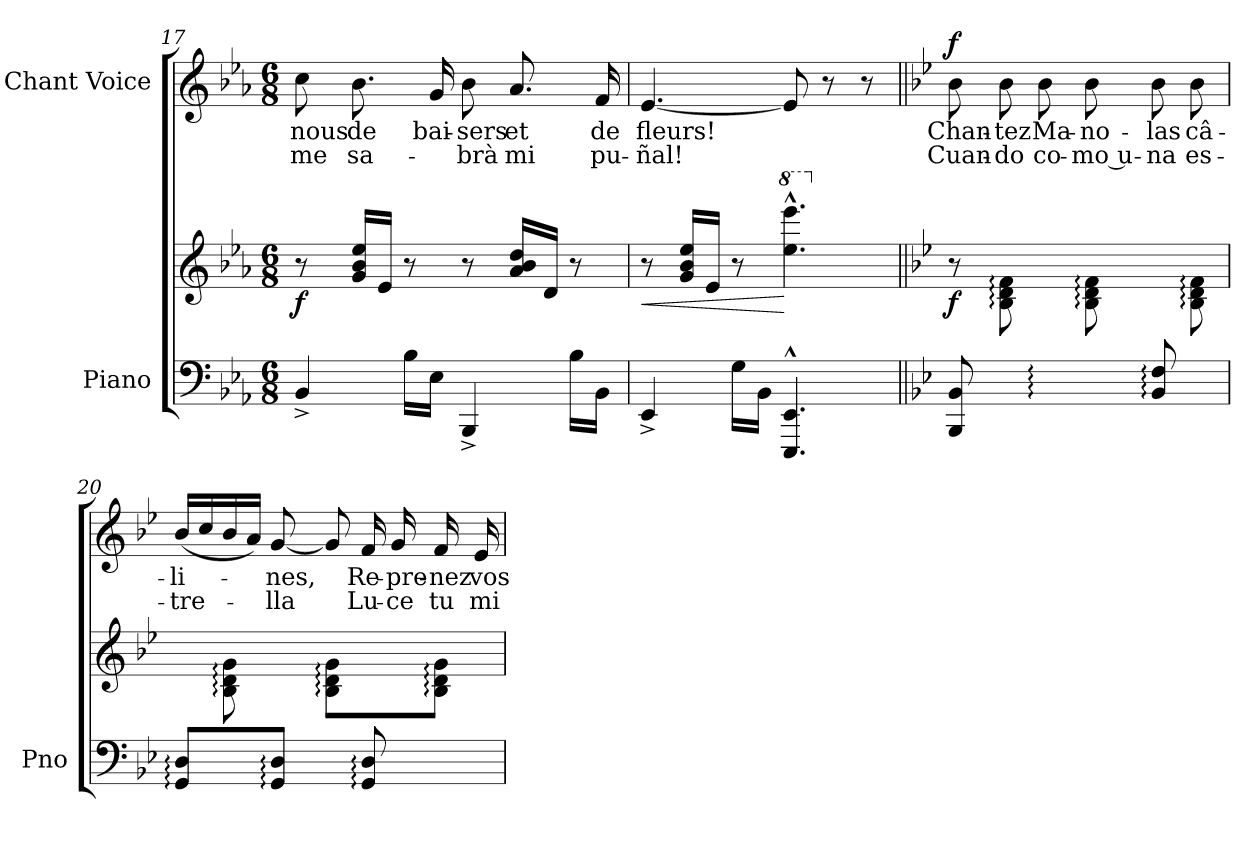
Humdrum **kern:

**kern	**kern	**dynam	**kern	**text	**text	**dynam
*part2	*part2	*part2	*part1	*part1	*part1	*part1
*staff3	*staff2	*staff2/3	*staff1	*staff1	*staff1	*staff1
*I"Piano	*	*	*I"Chant Voice	*	*	*
*I'Pno	*	*	*	*	*	*
*clefF4	*clefG2	*	*clefG2	*	*	*
*k[b-e-a-]	*k[b-e-a-]	*	*k[b-e-a-]	*	*	*
*M6/8	*M6/8	*	*M6/8	*	*	*
=17	=17	=17	=17	=17	=17	=17
!	!	!LO:DY:b	!	!LO:LY:b	!LO:LY:b	!
4BB-^/	8r	f	8cc\	nous	me	.
!	!	!	!	!LO:LY:b	!LO:LY:b	!
.	16g/ 16b-/ 16ee-/LL	.	8.b-\	de	sa-	.
.	16e-/JJ	.	.	.	.	.
16B-\LL	8r	.	.	.	.	.
!	!	!	!	!LO:LY:b	!	!
16E-\JJ	.	.	16g/	bai-	.	.
!	!	!	!	!LO:LY:b	!LO:LY:b	!
4BBB-^/	8r	.	8b-\	-sers	-brà	.
!	!	!	!	!LO:LY:b	!LO:LY:b	!
.	16a-/ 16b-/ 16dd/LL	.	8.a-/	et	mi	.
.	16d/JJ	.	.	.	.	.
16B-\LL	8r	.	.	.	.	.
!	!	!	!	!LO:LY:b	!LO:LY:b	!
16BB-\JJ	.	.	16f/	de	pu-	.
=18	=18	=18	=18	=18	=18	=18
!	!	!LO:HP:b	!	!LO:LY:b	!LO:LY:b	!
4EE-^/	8r	<	[4.e-/	fleurs!	-ñal!	.
.	16g/ 16b-/ 16ee-/LL	.	.	.	.	.
.	16e-/JJ	.	.	.	.	.
16G\LL	8r	.	.	.	.	.
16BB-\JJ	.	.	.	.	.	.
*	*8va	*	*	*	*	*
4.EEE-/^^ 4.EE-/^^	4.eee-\^^ 4.eeee-\^^	[	8e-/]	.	.	.
.	.	.	8r	.	.	.
.	.	.	8r	.	.	.
!!LO:PB:g=z
=19||	=19||	=19||	=19||	=19||	=19||	=19||
*k[b-e-]	*k[b-e-]	*	*k[b-e-]	*	*	*
*^	*	*	*	*	*	*
*	*	*X8va	*	*	*	*	*
!	!	!	!LO:DY:b	!	!LO:LY:b	!LO:LY:b	!LO:DY:a
4ryy	8BBB-/ 8BB-/	8r	f	8b-\	Chan-	Cuan-	f
!	!	!	!	!	!LO:LY:b	!LO:LY:b	!
.	4ryy	8B-\: 8d\: 8f\:L	.	8b-\	-tez	-do	.
!	!	!	!	!	!LO:LY:b	!LO:LY:b	!
8BB-/: 8F/:J	.	8ryy	.	8b-\	Ma-	co-	.
!	!	!	!	!	!LO:LY:b	!LO:LY:b	!
8ryy	4.ryy	8B-\: 8d\: 8f\:L	.	8b-\	-no-	-mo u-	.
!	!	!	!	!	!LO:LY:b	!LO:LY:b	!
8BB-/: 8F/:	.	8ryy	.	8b-\	-las	-na	.
!	!	!	!	!	!LO:LY:b	!LO:LY:b	!
8ryy	.	8B-\: 8d\: 8f\:J	.	8b-\	câ-	es-	.
=20	=20	=20	=20	=20	=20	=20	=20
*	*	*^	*	*	*	*	*
!	!	!	!	!	!	!LO:LY:b	!LO:LY:b	!
2ryy	8GG/: 8D/:L	4.ryy	8ryy	.	(<16b-/LL	-li-	-tre-	.
.	.	.	.	.	16cc/	.	.	.
.	8ryy	.	8B-\: 8d\: 8g\:	.	16b-/	.	.	.
.	.	.	.	.	16a/JJ)	.	.	.
!	!	!	!	!	!	!LO:LY:b	!LO:LY:b	!
.	8GG/: 8D/:J	.	2ryy	.	[8g/	-nes,	-lla	.
.	4.ryy	8B-\: 8d\: 8g\:L	.	.	8g/]	.	.	.
!	!	!	!	!	!	!LO:LY:b	!LO:LY:b	!
8GG/: 8D/:	.	8ryy	.	.	16f/	Re-	Lu-	.
!	!	!	!	!	!	!LO:LY:b	!LO:LY:b	!
.	.	.	.	.	16g/	-pre-	-ce	.
!	!	!	!	!	!	!LO:LY:b	!LO:LY:b	!
8ryy	.	8B-\: 8d\: 8g\:J	.	.	16f/	-nez	tu	.
!	!	!	!	!	!	!LO:LY:b	!LO:LY:b	!
.	.	.	.	.	16e-/	vos	mi-	.
*v	*v	*	*	*	*	*	*	*
*	*v	*v	*	*	*	*	*
=	=	=	=	=	=	=
*-	*-	*-	*-	*-	*-	*-
